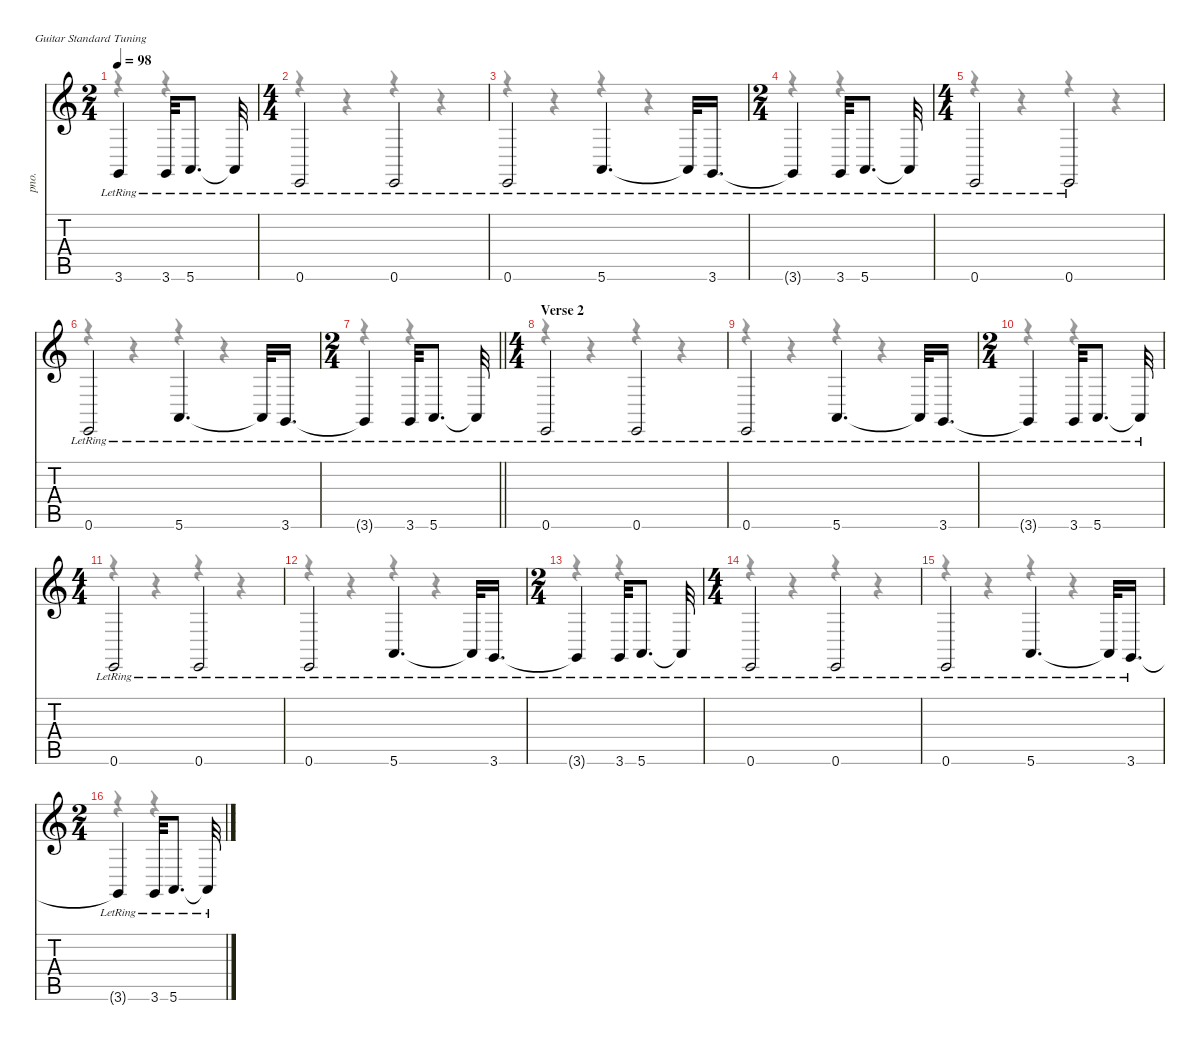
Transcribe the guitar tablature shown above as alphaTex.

\defaultSystemsLayout 4
\hideDynamics
\bracketExtendMode nobrackets
\otherSystemsTrackNameOrientation horizontal
\track ("Piano" "pno.") {instrument acousticgrandpiano}
\staff {score tabs}
\tuning (E4 B3 G3 D3 A2 E2)
\voice
\ts (2 4)
\beaming (8 1 1 1 1)
\tempo 98
\clef g2
\ks c
3.6{lr t}.4{dy mf} 3.6{lr}.32 5.6{lr}.8{d} 5.6{lr t}.32 |
\ts (4 4)
\beaming (8 2 2 2 2)
0.6{lr}.2 0.6{lr}.2 |
0.6{lr}.2 5.6{lr}.4{d} 5.6{lr t}.32 3.6{lr}.16{d} |
\ts (2 4)
\beaming (8 1 1 1 1)
3.6{lr t}.4 3.6{lr}.32 5.6{lr}.8{d} 5.6{lr t}.32 |
\ts (4 4)
\beaming (8 2 2 2 2)
0.6{lr}.2 0.6{lr}.2 |
0.6{lr}.2 5.6{lr}.4{d} 5.6{lr t}.32 3.6{lr}.16{d} |
\ts (2 4)
\beaming (8 1 1 1 1)
\barLineRight lightlight
3.6{lr t}.4 3.6{lr}.32 5.6{lr}.8{d} 5.6{lr t}.32 |
\ts (4 4)
\beaming (8 2 2 2 2)
\section ("" "Verse 2")
0.6{lr}.2 0.6{lr}.2 |
0.6{lr}.2 5.6{lr}.4{d} 5.6{lr t}.32 3.6{lr}.16{d} |
\ts (2 4)
\beaming (8 1 1 1 1)
3.6{lr t}.4 3.6{lr}.32 5.6{lr}.8{d} 5.6{lr t}.32 |
\ts (4 4)
\beaming (8 2 2 2 2)
0.6{lr}.2 0.6{lr}.2 |
0.6{lr}.2 5.6{lr}.4{d} 5.6{lr t}.32 3.6{lr}.16{d} |
\ts (2 4)
\beaming (8 1 1 1 1)
3.6{lr t}.4 3.6{lr}.32 5.6{lr}.8{d} 5.6{lr t}.32 |
\ts (4 4)
\beaming (8 2 2 2 2)
0.6{lr}.2 0.6{lr}.2 |
0.6{lr}.2 5.6{lr}.4{d} 5.6{lr t}.32 3.6{lr}.16{d} |
\ts (2 4)
\beaming (8 1 1 1 1)
3.6{lr t}.4 3.6{lr}.32 5.6{lr}.8{d} 5.6{lr t}.32
\voice
\clef g2
\ottava regular
\simile none
\ks c
r.4{dy mf} r.4 |
r.4 r.4 r.4 r.4 |
r.4 r.4 r.4 r.4 |
r.4 r.4 |
r.4 r.4 r.4 r.4 |
r.4 r.4 r.4 r.4 |
\barLineRight lightlight
r.4 r.4 |
r.4 r.4 r.4 r.4 |
r.4 r.4 r.4 r.4 |
r.4 r.4 |
r.4 r.4 r.4 r.4 |
r.4 r.4 r.4 r.4 |
r.4 r.4 |
r.4 r.4 r.4 r.4 |
r.4 r.4 r.4 r.4 |
r.4 r.4
